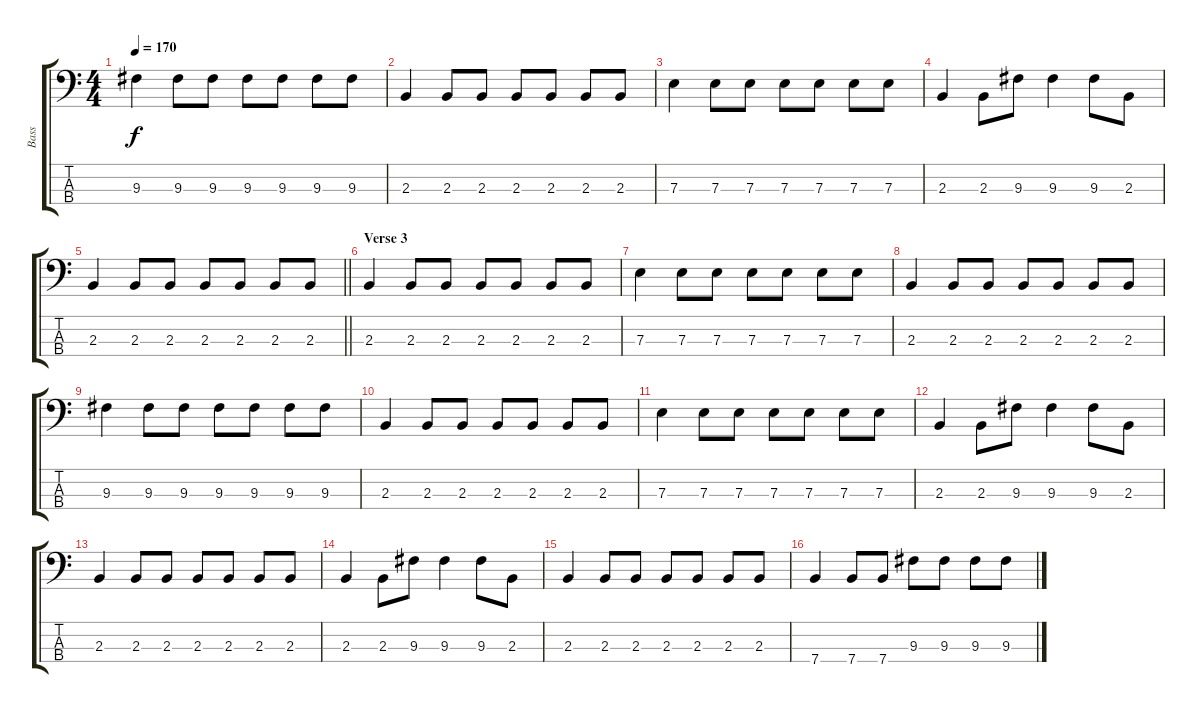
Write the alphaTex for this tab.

\track ("Bass" "Bass") {instrument electricbasspick}
\staff {score tabs}
\tuning (G2 D2 A1 E1) {hide}
\ts (4 4)
\tempo 170
\clef f4
\ks c
9.3.4{dy f} 9.3.8 9.3.8 9.3.8 9.3.8 9.3.8 9.3.8 |
2.3.4 2.3.8 2.3.8 2.3.8 2.3.8 2.3.8 2.3.8 |
7.3.4 7.3.8 7.3.8 7.3.8 7.3.8 7.3.8 7.3.8 |
2.3.4 2.3.8 9.3.8 9.3.4 9.3.8 2.3.8 |
\barLineRight lightlight
2.3.4 2.3.8 2.3.8 2.3.8 2.3.8 2.3.8 2.3.8 |
\section ("" "Verse 3")
2.3.4 2.3.8 2.3.8 2.3.8 2.3.8 2.3.8 2.3.8 |
7.3.4 7.3.8 7.3.8 7.3.8 7.3.8 7.3.8 7.3.8 |
2.3.4 2.3.8 2.3.8 2.3.8 2.3.8 2.3.8 2.3.8 |
9.3.4 9.3.8 9.3.8 9.3.8 9.3.8 9.3.8 9.3.8 |
2.3.4 2.3.8 2.3.8 2.3.8 2.3.8 2.3.8 2.3.8 |
7.3.4 7.3.8 7.3.8 7.3.8 7.3.8 7.3.8 7.3.8 |
2.3.4 2.3.8 9.3.8 9.3.4 9.3.8 2.3.8 |
2.3.4 2.3.8 2.3.8 2.3.8 2.3.8 2.3.8 2.3.8 |
2.3.4 2.3.8 9.3.8 9.3.4 9.3.8 2.3.8 |
2.3.4 2.3.8 2.3.8 2.3.8 2.3.8 2.3.8 2.3.8 |
7.4.4 7.4.8 7.4.8 9.3.8 9.3.8 9.3.8 9.3.8
